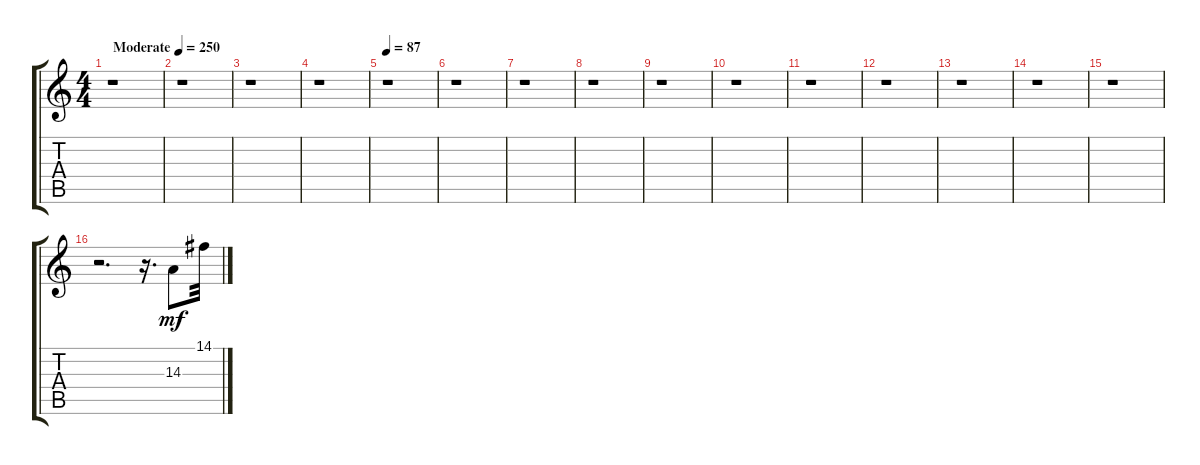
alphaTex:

\track "" {instrument stringensemble2}
\staff {score tabs}
\tuning (E4 B3 G3 D3 A2 E2) {hide}
\ts (4 4)
\tempo (250 "Moderate")
\clef g2
\ks c
r.1{dy mf instrument stringensemble2} |
r.1 |
r.1 |
r.1 |
\tempo 87
r.1 |
r.1 |
r.1 |
r.1 |
r.1 |
r.1 |
r.1 |
r.1 |
r.1 |
r.1 |
r.1 |
r.2{d} r.16{d} 14.3.8 14.1.32
